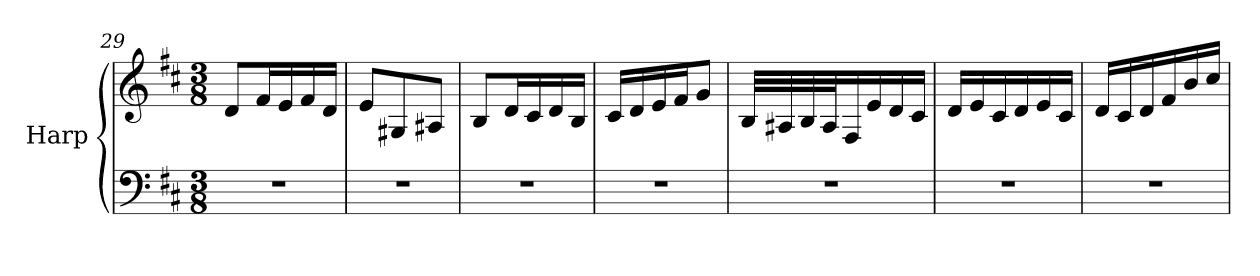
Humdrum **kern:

**kern	**kern
*part1	*part1
*staff2	*staff1
*I"Harp	*
*I'Hp	*
*clefF4	*clefG2
*k[f#c#]	*k[f#c#]
*M3/8	*M3/8
=29	=29
4.r	8d/L
.	16f#/L
.	16e/
.	16f#/
.	16d/JJ
=30	=30
4.r	8e/L
.	8G#X/
.	8A#X/J
=31	=31
4.r	8B/L
.	16d/L
.	16c#/
.	16d/
.	16B/JJ
=32	=32
4.r	16c#/LL
.	16d/
.	16e/
.	16f#/J
.	8g/J
!!LO:LB:g=z
=33	=33
4.r	32B/LLL
.	32A#X/
.	32B/
.	32A#/J
.	16F#/
.	16e/
.	16d/
.	16c#/JJ
=34	=34
4.r	16d/LL
.	16e/
.	16c#/
.	16d/
.	16e/
.	16c#/JJ
=35	=35
4.r	16d/LL
.	16c#/
.	16d/
.	16f#/
.	16b/
.	16cc#/JJ
=	=
*-	*-
